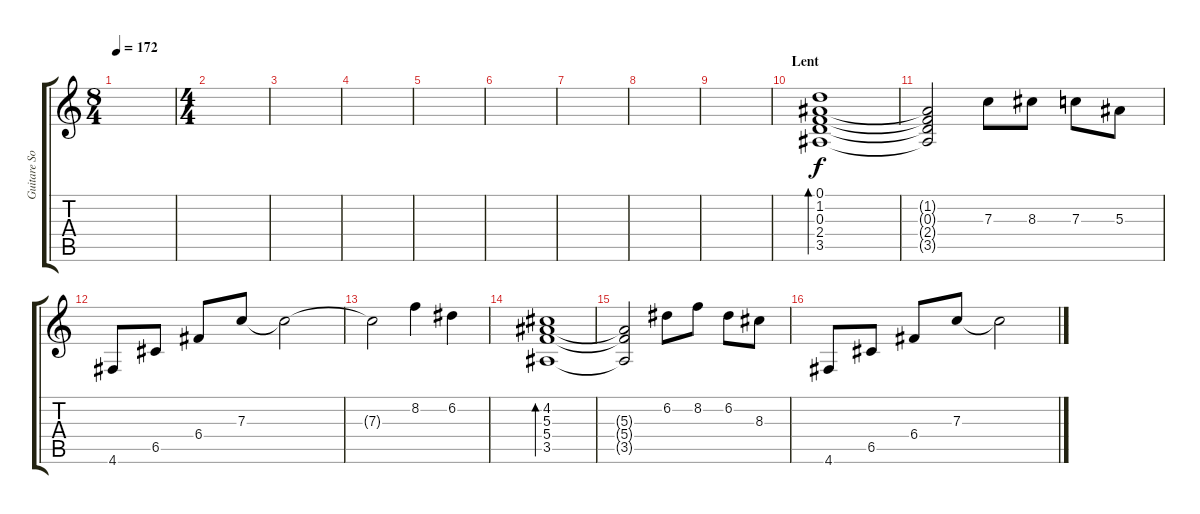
\track ("Guitare Solo" "Guitare So") {instrument acousticguitarsteel}
\staff {score tabs}
\tuning (D4 A3 F3 C3 G2 D2) {hide}
\ts (8 4)
\tempo 172
\clef g2
\ks c
|
\ts (4 4)
|
|
|
|
|
|
|
|
\section ("" "Lent")
(0.1 1.2 0.3 2.4 3.5).1{bd 480} |
(1.2{t} 0.3{t} 2.4{t} 3.5{t}).2 7.3.8 8.3.8 7.3.8 5.3.8 |
4.6.8 6.5.8 6.4.8 7.3.8 7.3{t}.2 |
7.3{t}.2 8.2.4 6.2.4 |
(4.2 5.3 5.4 3.5).1{bd 480} |
(5.3{t} 5.4{t} 3.5{t}).2 6.2.8 8.2.8 6.2.8 8.3.8 |
4.6.8 6.5.8 6.4.8 7.3.8 7.3{t}.2
